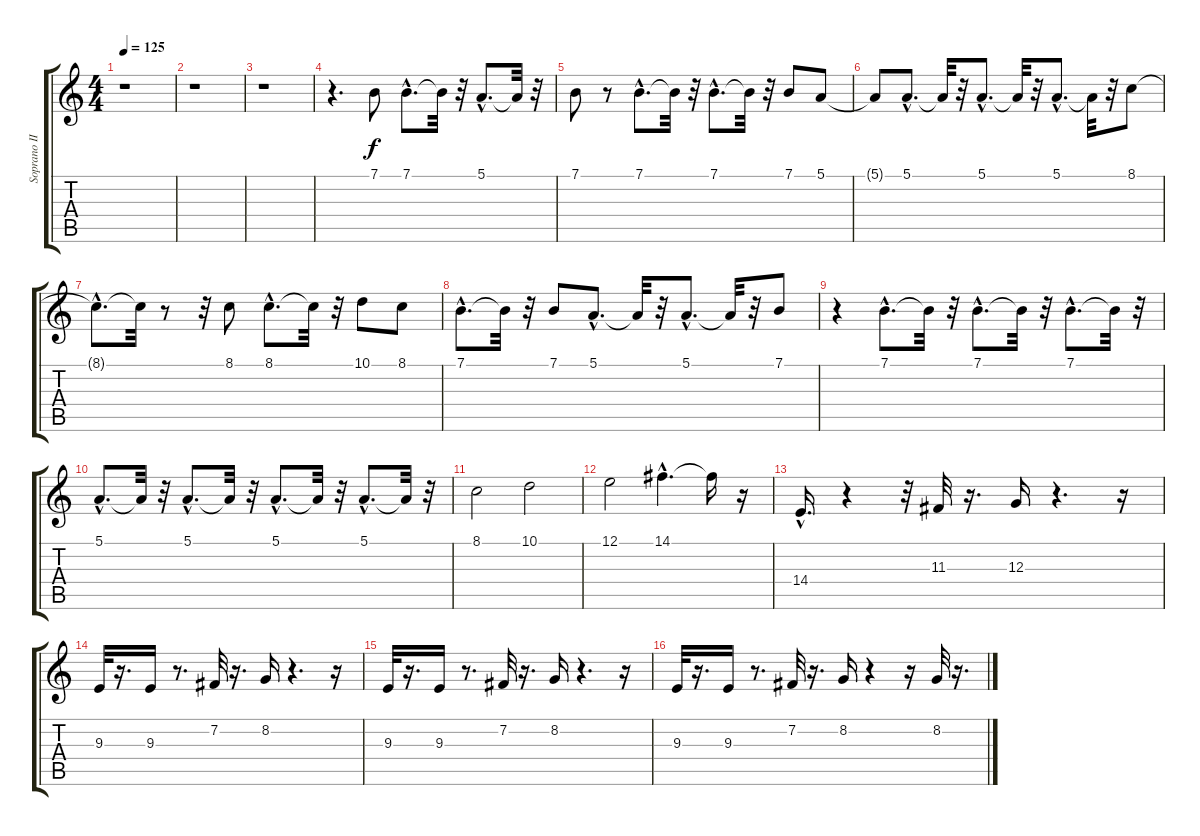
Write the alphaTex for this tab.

\track ("Soprano II" "Soprano II") {instrument lead6voice}
\staff {score tabs}
\tuning (E4 B3 G3 D3 A2 E2) {hide}
\ts (4 4)
\tempo 125
\clef g2
\ks c
r.1{dy f} |
r.1 |
r.1 |
r.4{d} 7.1.8 7.1{hac}.8{d} 7.1{t}.32 r.32 5.1{hac}.8{d} 5.1{t}.32 r.32 |
7.1.8 r.8 7.1{hac}.8{d} 7.1{t}.32 r.32 7.1{hac}.8{d} 7.1{t}.32 r.32 7.1.8 5.1.8 |
5.1{t}.8 5.1{hac}.8{d} 5.1{t}.32 r.32 5.1{hac}.8{d} 5.1{t}.32 r.32 5.1{hac}.8{d} 5.1{t}.32 r.32 8.1.8 |
8.1{hac t}.8{d} 8.1{t}.32 r.8 r.32 8.1.8 8.1{hac}.8{d} 8.1{t}.32 r.32 10.1.8 8.1.8 |
7.1{hac}.8{d} 7.1{t}.32 r.32 7.1.8 5.1{hac}.8{d} 5.1{t}.32 r.32 5.1{hac}.8{d} 5.1{t}.32 r.32 7.1.8 |
r.4 7.1{hac}.8{d} 7.1{t}.32 r.32 7.1{hac}.8{d} 7.1{t}.32 r.32 7.1{hac}.8{d} 7.1{t}.32 r.32 |
5.1{hac}.8{d} 5.1{t}.32 r.32 5.1{hac}.8{d} 5.1{t}.32 r.32 5.1{hac}.8{d} 5.1{t}.32 r.32 5.1{hac}.8{d} 5.1{t}.32 r.32 |
8.1.2 10.1.2 |
12.1.2 14.1{hac}.4{d} 14.1{t}.16 r.16 |
14.4{hac}.16{d} r.4 r.32 11.3.32 r.16{d} 12.3.16 r.4{d} r.16 |
9.3.32 r.16{d} 9.3.16 r.8{d} 7.2.32 r.16{d} 8.2.16 r.4{d} r.16 |
9.3.32 r.16{d} 9.3.16 r.8{d} 7.2.32 r.16{d} 8.2.16 r.4{d} r.16 |
9.3.32 r.16{d} 9.3.16 r.8{d} 7.2.32 r.16{d} 8.2.16 r.4 r.16 8.2.32 r.16{d}
